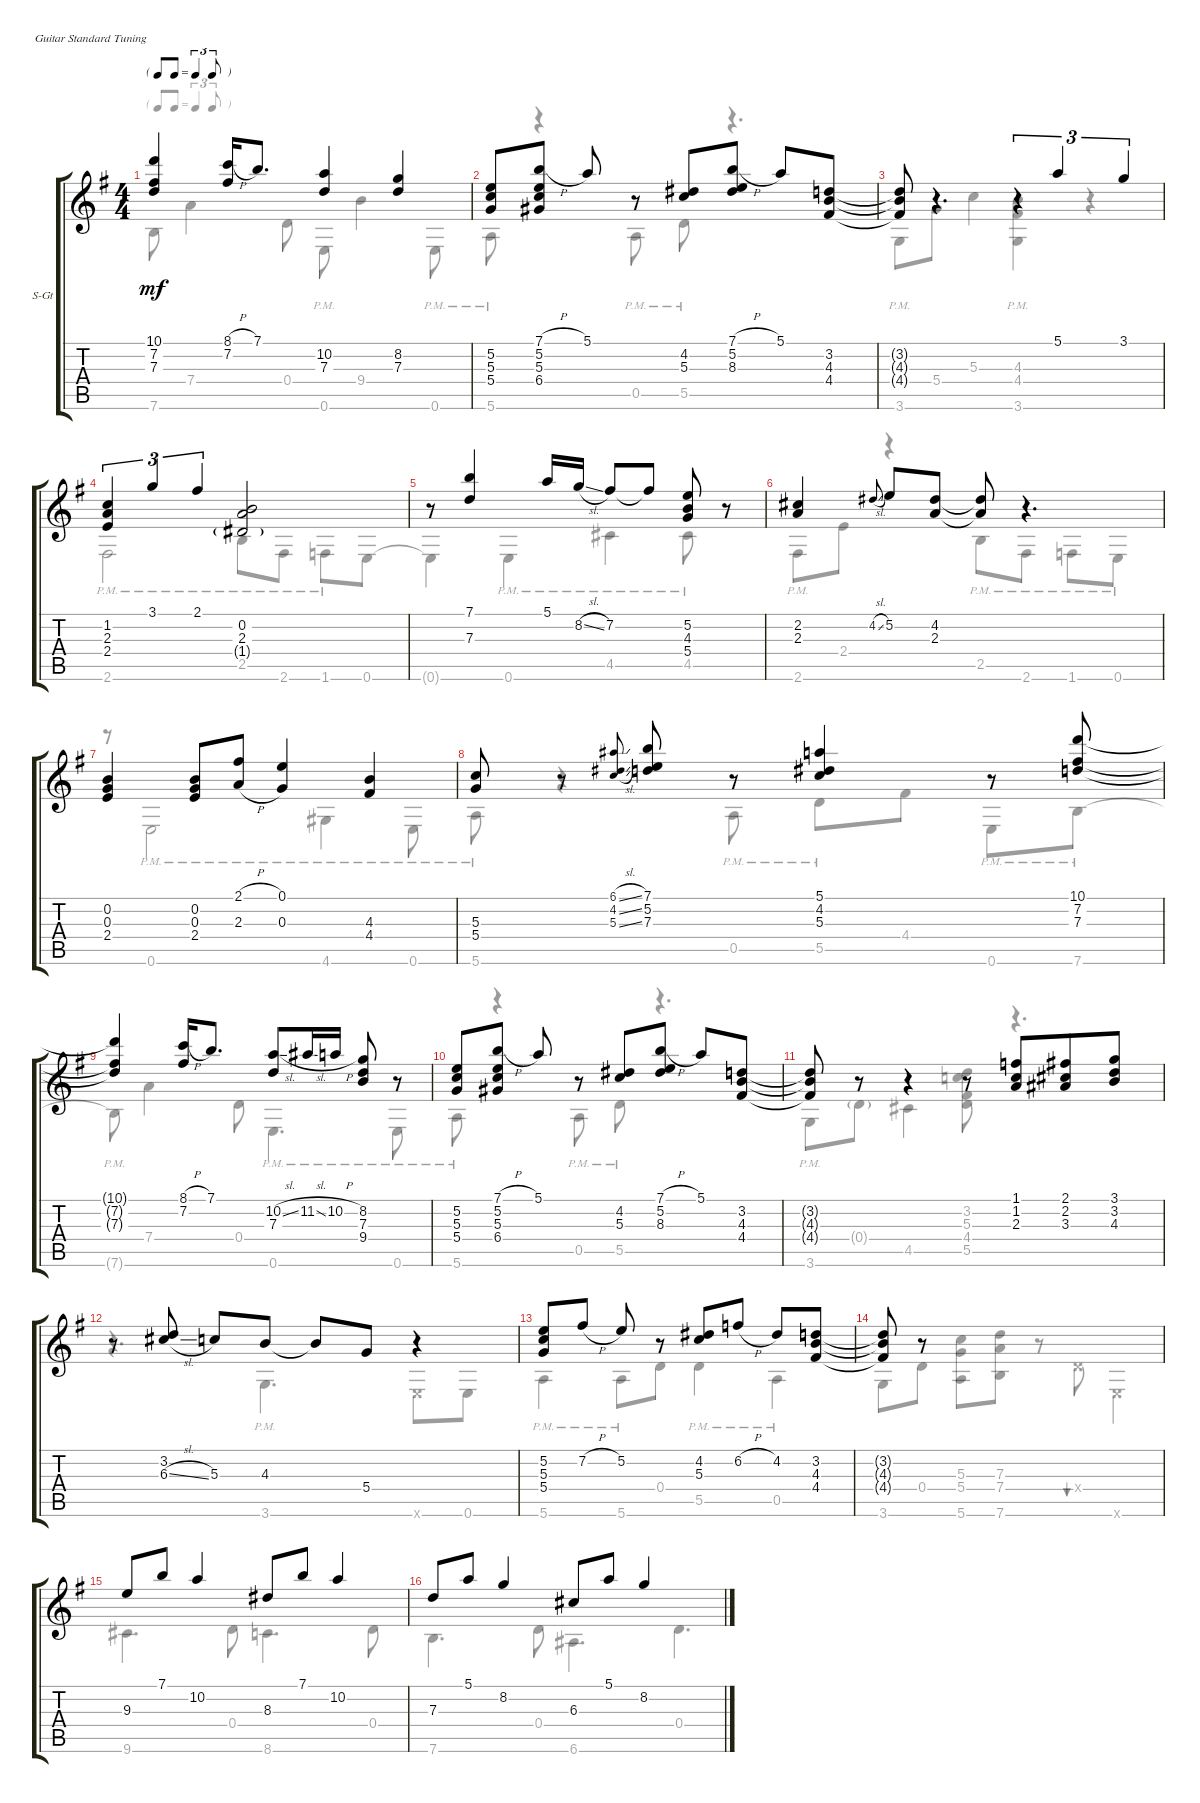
\defaultSystemsLayout 4
\bracketExtendMode groupsimilarinstruments
\firstSystemTrackNameOrientation horizontal
\otherSystemsTrackNameOrientation horizontal
\chordDiagramsInScore
\track ("Steel Guitar" "S-Gt") {instrument acousticguitarsteel}
\staff {score tabs}
\tuning (E4 B3 G3 D3 A2 E2)
\voice
\ts (4 4)
\tf triplet8th
\tempo (120 hide)
\clef g2
\ks eminor
(10.1{t} 7.2{t} 7.3{t}).4{dy mf} (8.1{h} 7.2).16 7.1.8{d} (10.2 7.3).4 (8.2 7.3).4 |
(5.2 5.3 5.4).8 (7.1{h} 5.2 6.4 5.3).8 5.1.8 r.8 (4.2 5.3).8 (7.1{h} 5.2 8.3).8 5.1.8 (3.2 4.3 4.4).8 |
(3.2{t} 4.3{t} 4.4{t}).8 r.4{d} r.4{tu (3 2)} 5.1.4{tu (3 2)} 3.1.4{tu (3 2)} |
(2.4 2.3 1.2).4{tu (3 2)} 3.1.4{tu (3 2)} 2.1.4{tu (3 2)} (0.2 2.3 1.4{g}).2 |
r.8 (7.1 7.3).4 5.1.16 8.2{sl}.16 7.2.8 7.2{t}.8 (5.2 4.3 5.4).8 r.8 |
(2.2 2.3).4 4.2{sl}.8{gr onbeat} 5.2.8 (4.2 2.3).8 (4.2{t} 2.3{t}).8 r.4{d} |
(0.2 0.3 2.4).4 (0.3 0.2 2.4).8 (2.1{h} 2.3{h}).8 (0.3 0.1).4 (4.4 4.3).4 |
(5.4 5.3).8 r.8 (6.1{sl} 4.2{sl} 5.3{sl}).8{gr onbeat} (7.1 5.2 7.3).8 r.8 (4.2 5.1 5.3).4 r.8 (10.1 7.2 7.3).8 |
\scale
0.389917 (10.1{t} 7.2{t} 7.3{t}).4 (8.1{h} 7.2).16 7.1.8{d} (10.2{sl} 7.3).8 11.2{sl}.16 10.2{h}.16 (8.2 7.3 9.4).8 r.8 |
\scale
0.209461 (5.2 5.3 5.4).8 (7.1{h} 5.2 6.4 5.3).8 5.1.8 r.8 (4.2 5.3).8 (7.1{h} 5.2 8.3).8 5.1.8 (3.2 4.3 4.4).8 |
\scale
0.206266 (3.2{t} 4.3{t} 4.4{t}).8 r.8 r.4 r.8 (1.1 1.2 2.3).8{beam merge} (2.1 2.2 3.3).8{beam merge} (3.1 3.2 4.3).8 |
\scale
0.194529 r.8 (3.2 6.3{sl}).8 5.3.8 4.3.8 4.3{t}.8 5.4.8 r.4 |
(5.2 5.3 5.4).8 7.2{h}.8 5.2.8 r.8 (4.2 5.3).8 6.2{h}.8 4.2.8 (3.2 4.3 4.4).8 |
(3.2{t} 4.3{t} 4.4{t}).8 r.8 |
9.3.8 7.1.8 10.2.4 8.3.8 7.1.8 10.2.4 |
7.3.8 5.1.8 8.2.4 6.3.8 5.1.8 8.2.4
\voice
\clef g2
\ottava regular
\simile none
\ks eminor
7.6{t}.8{dy mf} 7.4.4 0.4.8 0.6{pm}.8 9.4.4 0.6{pm}.8 |
5.6{pm}.8 r.4 0.5{pm}.8 5.5{pm}.8 r.4{d} |
3.6{pm}.8 5.4.8 5.3.4 (4.3 4.4 3.6{pm}).4 r.4 |
2.6{pm}.2 2.5{pm}.8 2.6{pm}.8 1.6{pm}.8 0.6.8 |
0.6{t}.4 0.6{pm}.4 4.5{pm}.4 4.5{pm}.8 r.8 |
2.6{pm}.8 2.4.8 r.4 2.5{pm}.8 2.6{pm}.8 1.6{pm}.8 0.6{pm}.8 |
r.8 0.6{pm}.2 4.6{pm}.4 0.6{pm}.8 |
5.6{pm}.8 r.4 0.5{pm}.8 5.5{pm}.8 4.4.8 0.6{pm}.8 7.6{pm}.8 |
\scale
0.389917 7.6{pm t}.8 7.4.4 0.4.8 0.6{pm}.4{d} 0.6{pm}.8 |
\scale
0.209461 5.6{pm}.8 r.4 0.5{pm}.8 5.5{pm}.8 r.4{d} |
\scale
0.206266 3.6{pm}.8 0.4{g}.8 4.5.4 (5.5 4.4 5.3 3.2).8 r.4{d} |
\scale
0.194529 r.4{d} 3.6{pm}.4{d} 0.6{x}.8 0.6.8 |
5.6{pm}.4 5.6{pm}.8 0.4.8 5.5{pm}.4 0.5{pm}.4 |
3.6.8 0.4.8 (5.3 5.4 5.6).8 (7.6 7.4 7.3).8 r.8 0.4{x}.8{bu 30} 0.6{x}.4 |
9.6.4{d} 0.4.8 8.6.4{d} 0.4.8 |
7.6.4{d} 0.4.8 6.6.4{d} 0.4.4{d}
